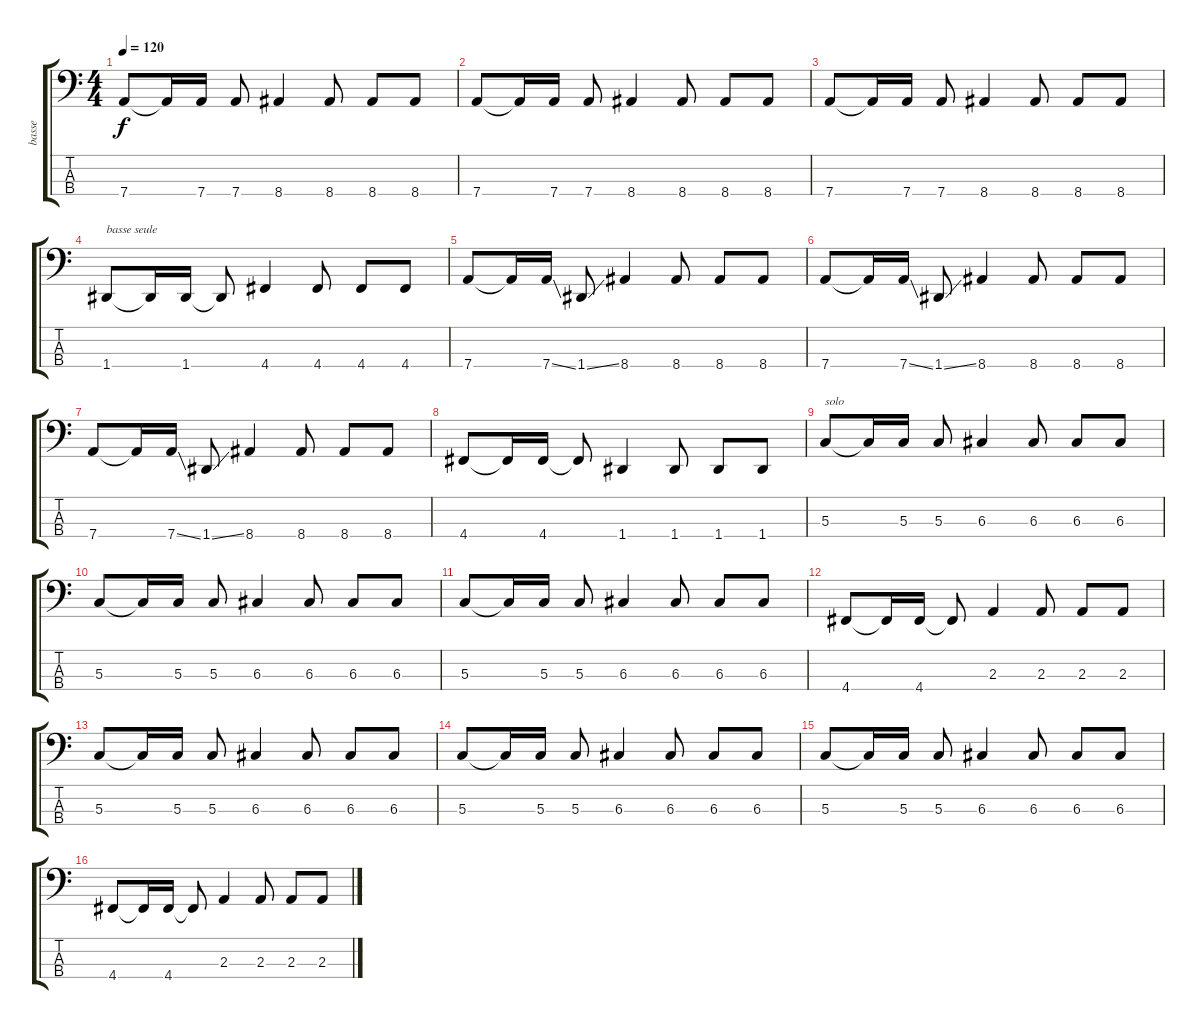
\track ("basse" "basse") {instrument electricbasspick}
\staff {score tabs}
\tuning (F2 C2 G1 D1) {hide}
\ts (4 4)
\tempo 120
\clef f4
\ks c
7.4.8{dy f} 7.4{t}.16 7.4.16 7.4.8 8.4.4 8.4.8 8.4.8 8.4.8 |
7.4.8 7.4{t}.16 7.4.16 7.4.8 8.4.4 8.4.8 8.4.8 8.4.8 |
7.4.8 7.4{t}.16 7.4.16 7.4.8 8.4.4 8.4.8 8.4.8 8.4.8 |
1.4.8{txt "basse seule"} 1.4{t}.16 1.4.16 1.4{t}.8 4.4.4 4.4.8 4.4.8 4.4.8 |
7.4.8 7.4{t}.16 7.4{ss}.16 1.4{ss}.8 8.4.4 8.4.8 8.4.8 8.4.8 |
7.4.8 7.4{t}.16 7.4{ss}.16 1.4{ss}.8 8.4.4 8.4.8 8.4.8 8.4.8 |
7.4.8 7.4{t}.16 7.4{ss}.16 1.4{ss}.8 8.4.4 8.4.8 8.4.8 8.4.8 |
4.4.8 4.4{t}.16 4.4.16 4.4{t}.8 1.4.4 1.4.8 1.4.8 1.4.8 |
5.3.8{txt "solo"} 5.3{t}.16 5.3.16 5.3.8 6.3.4 6.3.8 6.3.8 6.3.8 |
5.3.8 5.3{t}.16 5.3.16 5.3.8 6.3.4 6.3.8 6.3.8 6.3.8 |
5.3.8 5.3{t}.16 5.3.16 5.3.8 6.3.4 6.3.8 6.3.8 6.3.8 |
4.4.8 4.4{t}.16 4.4.16 4.4{t}.8 2.3.4 2.3.8 2.3.8 2.3.8 |
5.3.8 5.3{t}.16 5.3.16 5.3.8 6.3.4 6.3.8 6.3.8 6.3.8 |
5.3.8 5.3{t}.16 5.3.16 5.3.8 6.3.4 6.3.8 6.3.8 6.3.8 |
5.3.8 5.3{t}.16 5.3.16 5.3.8 6.3.4 6.3.8 6.3.8 6.3.8 |
4.4.8 4.4{t}.16 4.4.16 4.4{t}.8 2.3.4 2.3.8 2.3.8 2.3.8
